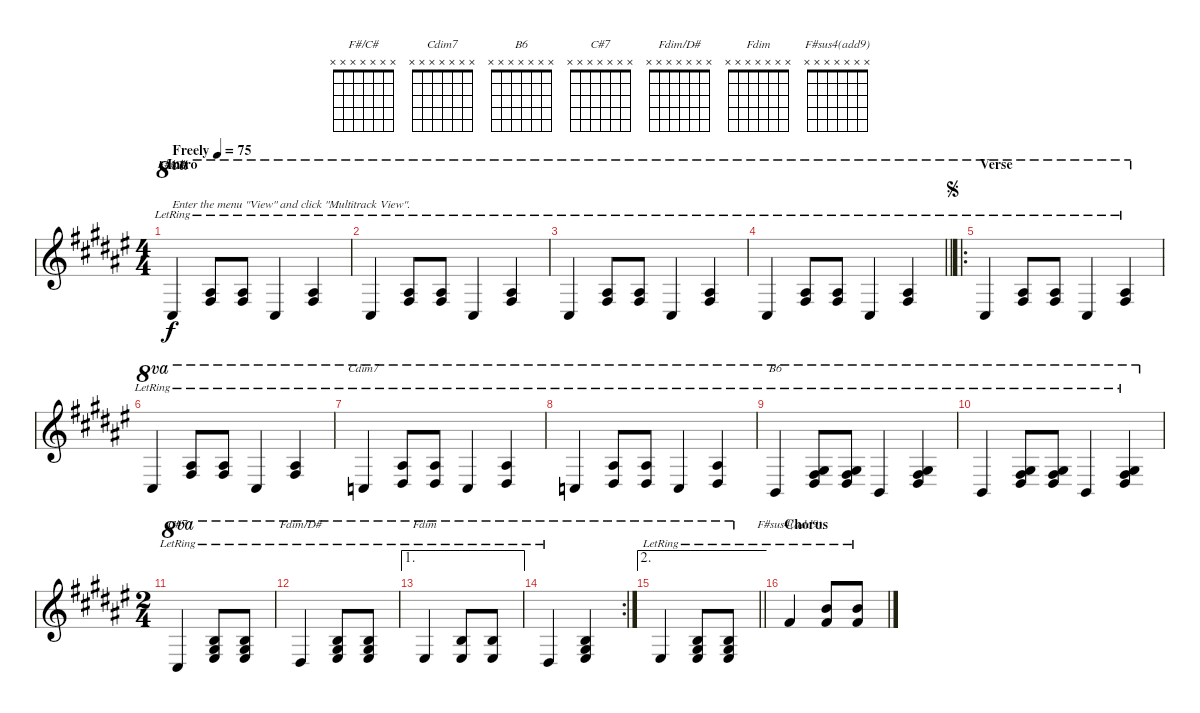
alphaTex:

\track "" {instrument acousticgrandpiano}
\staff {score}
\tuning (E4 B3 G3 D3 A2 E2 B1) {hide}
\chord ("F#/C#" x x x x x x x)
\chord ("Cdim7" x x x x x x x)
\chord ("B6" x x x x x x x)
\chord ("C#7" x x x x x x x)
\chord ("Fdim/D#" x x x x x x x)
\chord ("Fdim" x x x x x x x)
\chord ("F#sus4(add9)" x x x x x x x)
\ts (4 4)
\section ("" "Intro")
\tempo (75 "Freely")
\clef g2
\ks f#
6.3{lr}.4{ch "F#/C#" ot 8va txt "Enter the menu \"View\" and click \"Multitrack View\"." dy f instrument acousticgrandpiano} (6.1{lr} 7.2{lr}).8{ot 8va} (6.1{lr} 7.2{lr}).8{ot 8va} 6.3{lr}.4{ot 8va} (6.1{lr} 7.2{lr}).4{ot 8va} |
6.3{lr}.4{ot 8va} (6.1{lr} 7.2{lr}).8{ot 8va} (6.1{lr} 7.2{lr}).8{ot 8va} 6.3{lr}.4{ot 8va} (6.1{lr} 7.2{lr}).4{ot 8va} |
6.3{lr}.4{ot 8va} (6.1{lr} 7.2{lr}).8{ot 8va} (6.1{lr} 7.2{lr}).8{ot 8va} 6.3{lr}.4{ot 8va} (6.1{lr} 7.2{lr}).4{ot 8va} |
\barLineRight lightlight
6.3{lr}.4{ot 8va} (6.1{lr} 7.2{lr}).8{ot 8va} (6.1{lr} 7.2{lr}).8{ot 8va} 6.3{lr}.4{ot 8va} (6.1{lr} 7.2{lr}).4{ot 8va} |
\ro
\section ("" "Verse")
\jump segno
6.3{lr}.4{ot 8va} (6.1{lr} 7.2{lr}).8{ot 8va} (6.1{lr} 7.2{lr}).8{ot 8va} 6.3{lr}.4{ot 8va} (6.1{lr} 7.2{lr}).4{ot 8va} |
6.3{lr}.4{ot 8va} (6.1{lr} 7.2{lr}).8{ot 8va} (6.1{lr} 7.2{lr}).8{ot 8va} 11.4{lr}.4{ot 8va} (6.1{lr} 7.2{lr}).4{ot 8va} |
10.4{lr}.4{ch "Cdim7" ot 8va} (6.1{lr} 4.2{lr}).8{ot 8va} (6.1{lr} 4.2{lr}).8{ot 8va} 10.4{lr}.4{ot 8va} (6.1{lr} 4.2{lr}).4{ot 8va} |
10.4{lr}.4{ot 8va} (6.1{lr} 4.2{lr}).8{ot 8va} (6.1{lr} 4.2{lr}).8{ot 8va} 10.4{lr}.4{ot 8va} (6.1 4.2{lr}).4{ot 8va} |
9.4{lr}.4{ch "B6" ot 8va} (4.1{lr} 7.2{lr} 8.3{lr}).8{ot 8va} (4.1{lr} 7.2{lr} 8.3{lr}).8{ot 8va} 9.4{lr}.4{ot 8va} (4.1{lr} 7.2{lr} 8.3{lr}).4{ot 8va} |
9.4{lr}.4{ot 8va} (4.1{lr} 7.2{lr} 8.3{lr}).8{ot 8va} (4.1{lr} 7.2{lr} 8.3{lr}).8{ot 8va} 9.4{lr}.4{ot 8va} (4.1{lr} 7.2 8.3).4{ot 8va} |
\ts (2 4)
11.4{lr}.4{ch "C#7" ot 8va} (7.1{lr} 9.2{lr} 10.3{lr}).8{ot 8va} (7.1{lr} 9.2{lr} 10.3{lr}).8{ot 8va} |
13.4{lr}.4{ch "Fdim/D#" ot 8va} (7.1{lr} 9.2{lr} 10.3{lr}).8{ot 8va} (7.1{lr} 9.2{lr} 10.3{lr}).8{ot 8va} |
\ae 1
10.3{lr}.4{ch "Fdim" ot 8va} (7.1{lr} 10.3{lr}).8{ot 8va} (7.1{lr} 10.3{lr}).8{ot 8va} |
\rc 2
13.4{lr}.4{ot 8va} (7.1 9.2 10.3).4{ot 8va} |
\ae 2
\barLineRight lightlight
10.3{lr}.4{ot 8va} (7.1{lr} 9.2{lr} 10.3{lr}).8{ot 8va} (7.1{lr} 9.2{lr} 10.3).8{ot 8va} |
\section ("" "Chorus")
7.2{lr}.4{ch "F#sus4(add9)"} (7.1{lr} 7.2{lr}).8 (7.1{lr} 7.2{lr}).8
